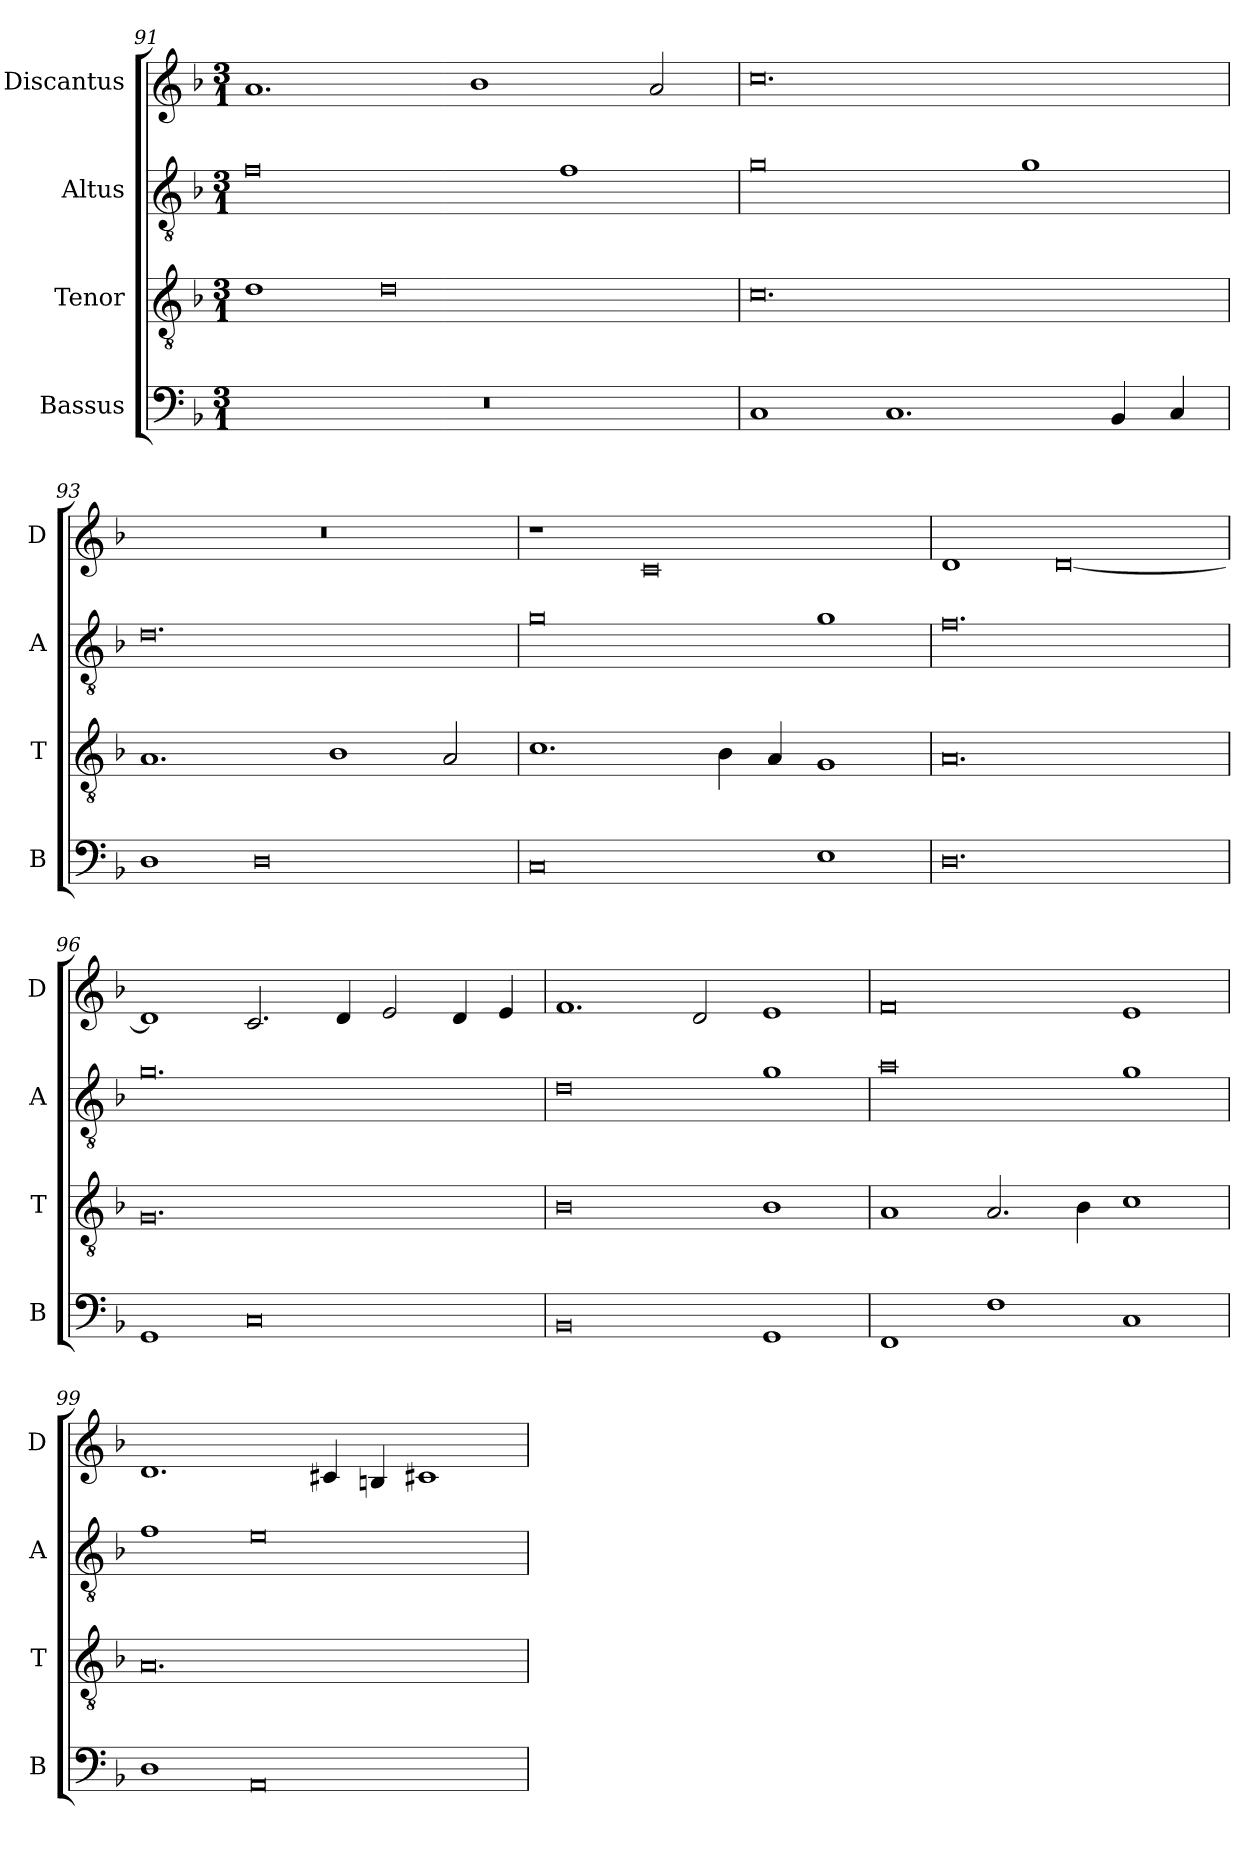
**kern	**kern	**kern	**kern
*part4	*part3	*part2	*part1
*staff4	*staff3	*staff2	*staff1
*I"Bassus	*I"Tenor	*I"Altus	*I"Discantus
*I'B	*I'T	*I'A	*I'D
*clefF4	*clefGv2	*clefGv2	*clefG2
*k[b-]	*k[b-]	*k[b-]	*k[b-]
*M3/1	*M3/1	*M3/1	*M3/1
=91	=91	=91	=91
0.r	1d	0f	1.a
.	0d	.	.
.	.	.	1b-
.	.	1f	.
.	.	.	2a/
=92	=92	=92	=92
1C	0.c	0g	0.cc
1.C	.	.	.
.	.	1g	.
4BB-/	.	.	.
4C/	.	.	.
=93	=93	=93	=93
1D	1.A	0.d	0.r
0D	.	.	.
.	1B-	.	.
.	2A/	.	.
=94	=94	=94	=94
0C	1.c	0g	1r
.	.	.	0c
.	4B-\	.	.
.	4A/	.	.
1E	1G	1g	.
=95	=95	=95	=95
0.D	0.A	0.f	1d
.	.	.	[0d
=96	=96	=96	=96
1GG	0.G	0.g	1d]
0C	.	.	2.c/
.	.	.	4d/
.	.	.	2e/
.	.	.	4d/
.	.	.	4e/
=97	=97	=97	=97
0BB-	0B-	0d	1.f
.	.	.	2d/
1GG	1B-	1g	1e
=98	=98	=98	=98
1FF	1A	0a	0f
1F	2.A/	.	.
.	4B-\	.	.
1C	1c	1g	1e
=99	=99	=99	=99
1D	0.A	1f	1.d
0AA	.	0e	.
.	.	.	4c#X/
.	.	.	4Bn/
.	.	.	1c#X
=	=	=	=
*-	*-	*-	*-
